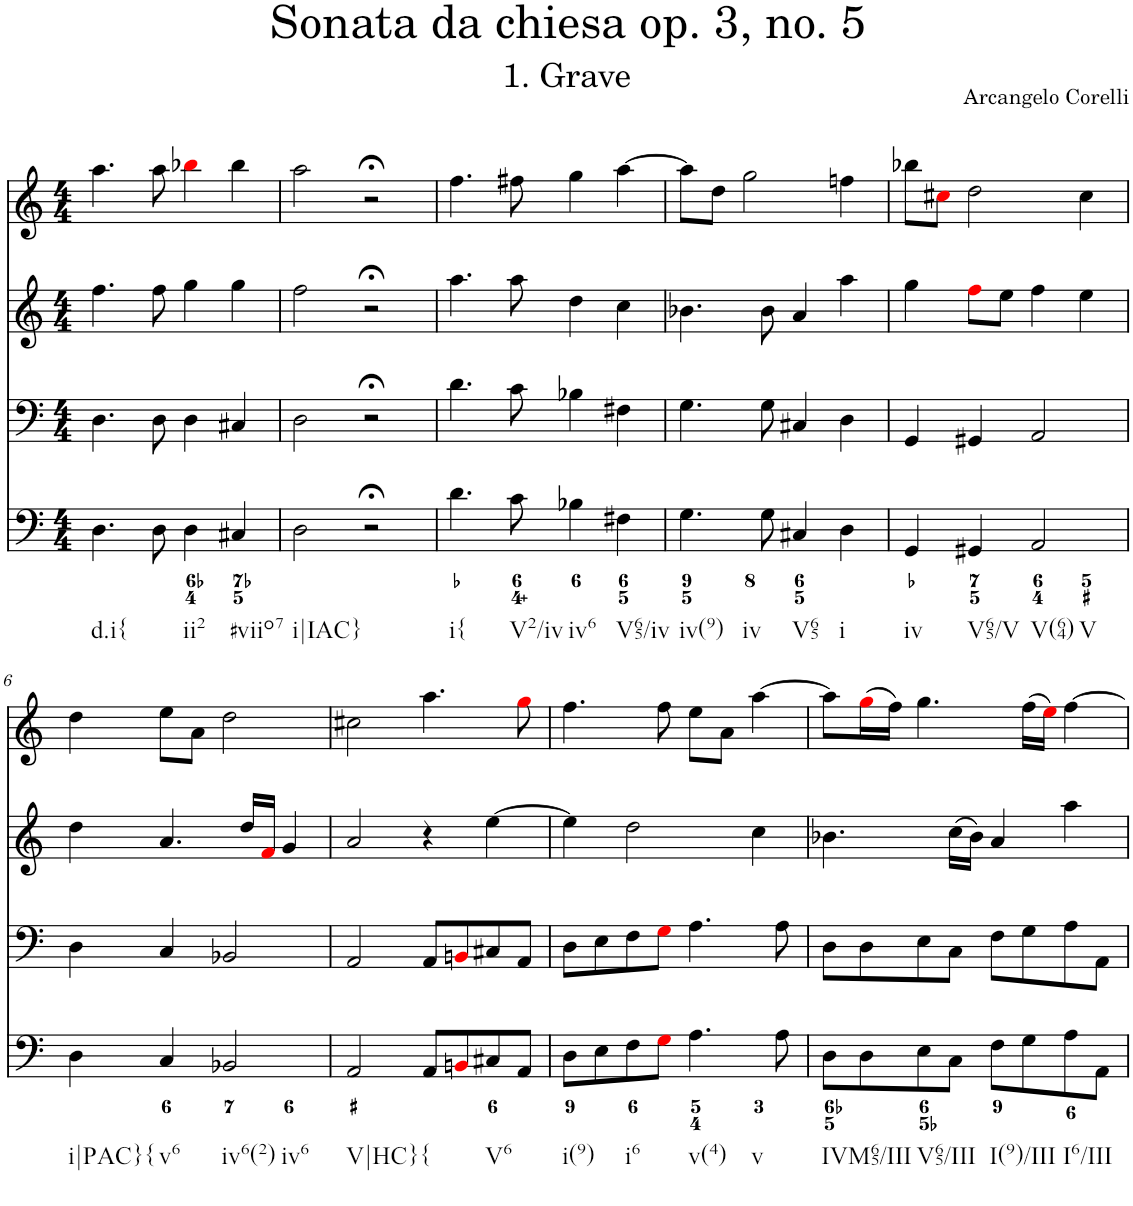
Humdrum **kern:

**kern	**kern	**kern	**kern
*part4	*part3	*part2	*part1
*staff4	*staff3	*staff2	*staff1
*I"Piano	*I"Piano	*I"Piano	*I"Piano
*I'Pno	*I'Pno	*I'Pno	*I'Pno
*clefF4	*clefF4	*clefG2	*clefG2
*k[]	*k[]	*k[]	*k[]
*M4/4	*M4/4	*M4/4	*M4/4
=1	=1	=1	=1
!LO:TX:b:t=d.i{	!	!	!
4.D\	4.D\	4.ff\	4.aa\
8D\	8D\	8ff\	8aa\
!LO:TX:b:t=ii2	!	!	!
4D\	4D\	4gg\	4bb-Xi\
!LO:TX:b:t=#viio7	!	!	!
4C#X/	4C#X/	4gg\	4bb-\
=2	=2	=2	=2
!LO:TX:b:t=i|IAC}	!	!	!
2D\	2D\	2ff\	2aa\
2r;<	2r;<	2r;<	2r;<
=3	=3	=3	=3
!LO:TX:b:t=i{	!	!	!
4.d\	4.d\	4.aa\	4.ff\
!LO:TX:b:t=V2/iv	!	!	!
8c\	8c\	8aa\	8ff#X\
!LO:TX:b:t=iv6	!	!	!
4B-X\	4B-X\	4dd\	4gg\
!LO:TX:b:t=V65/iv	!	!	!
4F#X\	4F#X\	4cc\	[4aa\
=4	=4	=4	=4
!LO:TX:b:t=iv(9)	!	!	!
!LO:TX:b:t=iv	!	!	!
4.G\	4.G\	4.b-X\	8aa\L]
.	.	.	8dd\J
.	.	.	2gg\
8G\	8G\	8b-\	.
!LO:TX:b:t=V65	!	!	!
4C#X/	4C#X/	4a/	.
!LO:TX:b:t=i	!	!	!
4D\	4D\	4aa\	4ffn\
=5	=5	=5	=5
!LO:TX:b:t=iv	!	!	!
4GG/	4GG/	4gg\	8bb-X\L
.	.	.	8cc#Xi\J
!LO:TX:b:t=V65/V	!	!	!
4GG#X/	4GG#X/	8ffi\L	2dd\
.	.	8ee\J	.
!LO:TX:b:t=V(64)	!	!	!
!LO:TX:b:t=V	!	!	!
2AA/	2AA/	4ff\	.
.	.	4ee\	4cc#\
!!LO:LB:g=z
=6	=6	=6	=6
!LO:TX:b:t=i|PAC}{	!	!	!
4D\	4D\	4dd\	4dd\
!LO:TX:b:t=v6	!	!	!
4C/	4C/	4.a/	8ee\L
.	.	.	8a\J
!LO:TX:b:t=iv6(2)	!	!	!
!LO:TX:b:t=iv6	!	!	!
2BB-X/	2BB-X/	.	2dd\
.	.	16dd/LL	.
.	.	16fi/JJ	.
.	.	4g/	.
=7	=7	=7	=7
!LO:TX:b:t=V|HC}	!	!	!
2AA/	2AA/	2a/	2cc#X\
!LO:TX:b:t={	!	!	!
8AA/L	8AA/L	4r	4.aa\
8BBni/	8BBni/	.	.
!LO:TX:b:t=V6	!	!	!
8C#X/	8C#X/	[4ee\	.
8AA/J	8AA/J	.	8ggi\
=8	=8	=8	=8
!LO:TX:b:t=i(9)	!	!	!
8D\L	8D\L	4ee\]	4.ff\
8E\	8E\	.	.
!LO:TX:b:t=i6	!	!	!
8F\	8F\	2dd\	.
8Gi\J	8Gi\J	.	8ff\
!LO:TX:b:t=v(4)	!	!	!
!LO:TX:b:t=v	!	!	!
4.A\	4.A\	.	8ee\L
.	.	.	8a\J
.	.	4cc\	[4aa\
8A\	8A\	.	.
=9	=9	=9	=9
!LO:TX:b:t=IVM65/III	!	!	!
8D\L	8D\L	4.b-X\	8aa\L]
8D\	8D\	.	(16ggi\L
.	.	.	16ff\JJ)
!LO:TX:b:t=V65/III	!	!	!
8E\	8E\	.	4.gg\
8C\J	8C\J	(16cc\LL	.
.	.	16b-\JJ)	.
!LO:TX:b:t=I(9)/III	!	!	!
8F\L	8F\L	4a/	.
8G\	8G\	.	(16ff\LL
.	.	.	16eei\JJ)
!LO:TX:b:t=I6/III	!	!	!
8A\	8A\	4aa\	[4ff\
8AA\J	8AA\J	.	.
=	=	=	=
*-	*-	*-	*-
